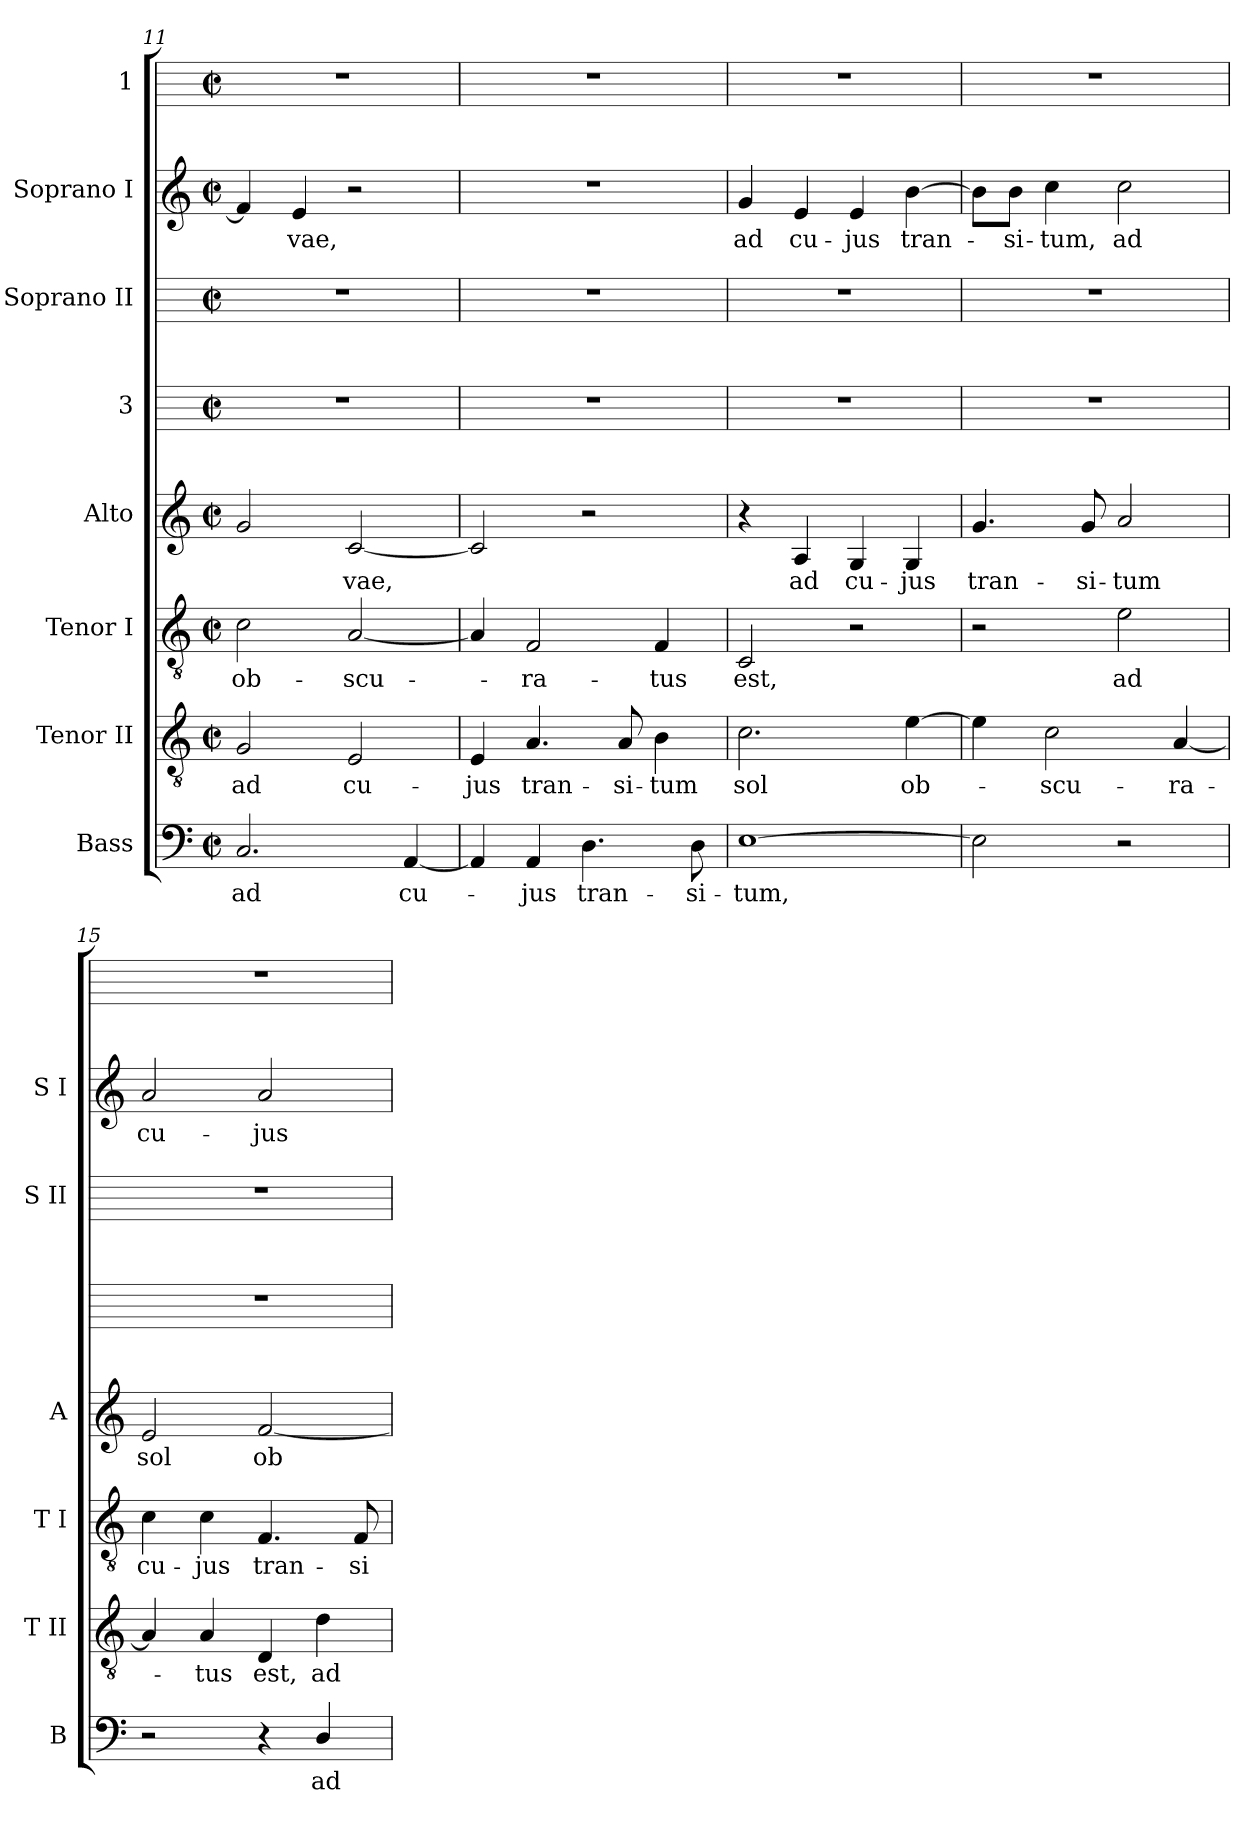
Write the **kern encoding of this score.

**kern	**text	**kern	**text	**kern	**text	**kern	**text	**kern	**kern	**kern	**text	**kern
*part8	*part8	*part7	*part7	*part6	*part6	*part5	*part5	*part4	*part3	*part2	*part2	*part1
*staff8	*staff8	*staff7	*staff7	*staff6	*staff6	*staff5	*staff5	*staff4	*staff3	*staff2	*staff2	*staff1
*I"Bass	*	*I"Tenor II	*	*I"Tenor I	*	*I"Alto	*	*I"3	*I"Soprano II	*I"Soprano I	*	*I"1
*I'B	*	*I'T II	*	*I'T I	*	*I'A	*	*	*I'S II	*I'S I	*	*
!!LO:LB:g=z
*clefF4	*	*clefGv2	*	*clefGv2	*	*clefG2	*	*	*	*clefG2	*	*
*k[]	*	*k[]	*	*k[]	*	*k[]	*	*	*	*k[]	*	*
*C:	*	*C:	*	*C:	*	*C:	*	*	*	*C:	*	*
*M2/2	*	*M2/2	*	*M2/2	*	*M2/2	*	*M2/2	*M2/2	*M2/2	*	*M2/2
*met(c|)	*	*met(c|)	*	*met(c|)	*	*met(c|)	*	*met(c|)	*met(c|)	*met(c|)	*	*met(c|)
=11	=11	=11	=11	=11	=11	=11	=11	=11	=11	=11	=11	=11
!	!LO:LY:b	!	!LO:LY:b	!	!LO:LY:b	!	!	!	!	!	!	!
2.C	ad	2G	ad	2c	ob-	2g	.	1r	1r	4f]	.	1r
!	!	!	!	!	!	!	!	!	!	!	!LO:LY:b	!
.	.	.	.	.	.	.	.	.	.	4e	vae,	.
!	!	!	!LO:LY:b	!	!LO:LY:b	!	!LO:LY:b	!	!	!	!	!
.	.	2E	cu-	[2A	-scu-	[2c	vae,	.	.	2r	.	.
!	!LO:LY:b	!	!	!	!	!	!	!	!	!	!	!
[4AA	cu-	.	.	.	.	.	.	.	.	.	.	.
=12	=12	=12	=12	=12	=12	=12	=12	=12	=12	=12	=12	=12
!	!	!	!LO:LY:b	!	!	!	!	!	!	!	!	!
4AA]	.	4E	-jus	4A]	.	2c]	.	1r	1r	1r	.	1r
!	!LO:LY:b	!	!LO:LY:b	!	!LO:LY:b	!	!	!	!	!	!	!
4AA	jus	4.A	tran-	2F	ra-	.	.	.	.	.	.	.
!	!LO:LY:b	!	!	!	!	!	!	!	!	!	!	!
4.D	tran-	.	.	.	.	2r	.	.	.	.	.	.
!	!	!	!LO:LY:b	!	!	!	!	!	!	!	!	!
.	.	8A	-si-	.	.	.	.	.	.	.	.	.
!	!	!	!LO:LY:b	!	!LO:LY:b	!	!	!	!	!	!	!
.	.	4B	-tum	4F	-tus	.	.	.	.	.	.	.
!	!LO:LY:b	!	!	!	!	!	!	!	!	!	!	!
8D	-si-	.	.	.	.	.	.	.	.	.	.	.
=13	=13	=13	=13	=13	=13	=13	=13	=13	=13	=13	=13	=13
!	!LO:LY:b	!	!LO:LY:b	!	!LO:LY:b	!	!	!	!	!	!LO:LY:b	!
[1E	-tum,	2.c	sol	2C	est,	4r	.	1r	1r	4g	ad	1r
!	!	!	!	!	!	!	!LO:LY:b	!	!	!	!LO:LY:b	!
.	.	.	.	.	.	4A	ad	.	.	4e	cu-	.
!	!	!	!	!	!	!	!LO:LY:b	!	!	!	!LO:LY:b	!
.	.	.	.	2r	.	4G	cu-	.	.	4e	-jus	.
!	!	!	!LO:LY:b	!	!	!	!LO:LY:b	!	!	!	!LO:LY:b	!
.	.	[4e	ob-	.	.	4G	-jus	.	.	[4b	tran-	.
=14	=14	=14	=14	=14	=14	=14	=14	=14	=14	=14	=14	=14
!	!	!	!	!	!	!	!LO:LY:b	!	!	!	!	!
2E]	.	4e]	.	2r	.	4.g	tran-	1r	1r	8b\L]	.	1r
!	!	!	!	!	!	!	!	!	!	!	!LO:LY:b	!
.	.	.	.	.	.	.	.	.	.	8b\J	si-	.
!	!	!	!LO:LY:b	!	!	!	!	!	!	!	!LO:LY:b	!
.	.	2c	scu-	.	.	.	.	.	.	4cc	-tum,	.
!	!	!	!	!	!	!	!LO:LY:b	!	!	!	!	!
.	.	.	.	.	.	8g	-si-	.	.	.	.	.
!	!	!	!	!	!LO:LY:b	!	!LO:LY:b	!	!	!	!LO:LY:b	!
2r	.	.	.	2e	ad	2a	-tum	.	.	2cc	ad	.
!	!	!	!LO:LY:b	!	!	!	!	!	!	!	!	!
.	.	[4A	-ra-	.	.	.	.	.	.	.	.	.
=15	=15	=15	=15	=15	=15	=15	=15	=15	=15	=15	=15	=15
!	!	!	!	!	!LO:LY:b	!	!LO:LY:b	!	!	!	!LO:LY:b	!
2r	.	4A]	.	4c	cu-	2e	sol	1r	1r	2a	cu-	1r
!	!	!	!LO:LY:b	!	!LO:LY:b	!	!	!	!	!	!	!
.	.	4A	tus	4c	-jus	.	.	.	.	.	.	.
!	!	!	!LO:LY:b	!	!LO:LY:b	!	!LO:LY:b	!	!	!	!LO:LY:b	!
4r	.	4D	est,	4.F	tran-	[2f	ob-	.	.	2a	-jus	.
!	!LO:LY:b	!	!LO:LY:b	!	!	!	!	!	!	!	!	!
4D/	ad	4d	ad	.	.	.	.	.	.	.	.	.
!	!	!	!	!	!LO:LY:b	!	!	!	!	!	!	!
.	.	.	.	8F	-si-	.	.	.	.	.	.	.
=	=	=	=	=	=	=	=	=	=	=	=	=
*-	*-	*-	*-	*-	*-	*-	*-	*-	*-	*-	*-	*-
